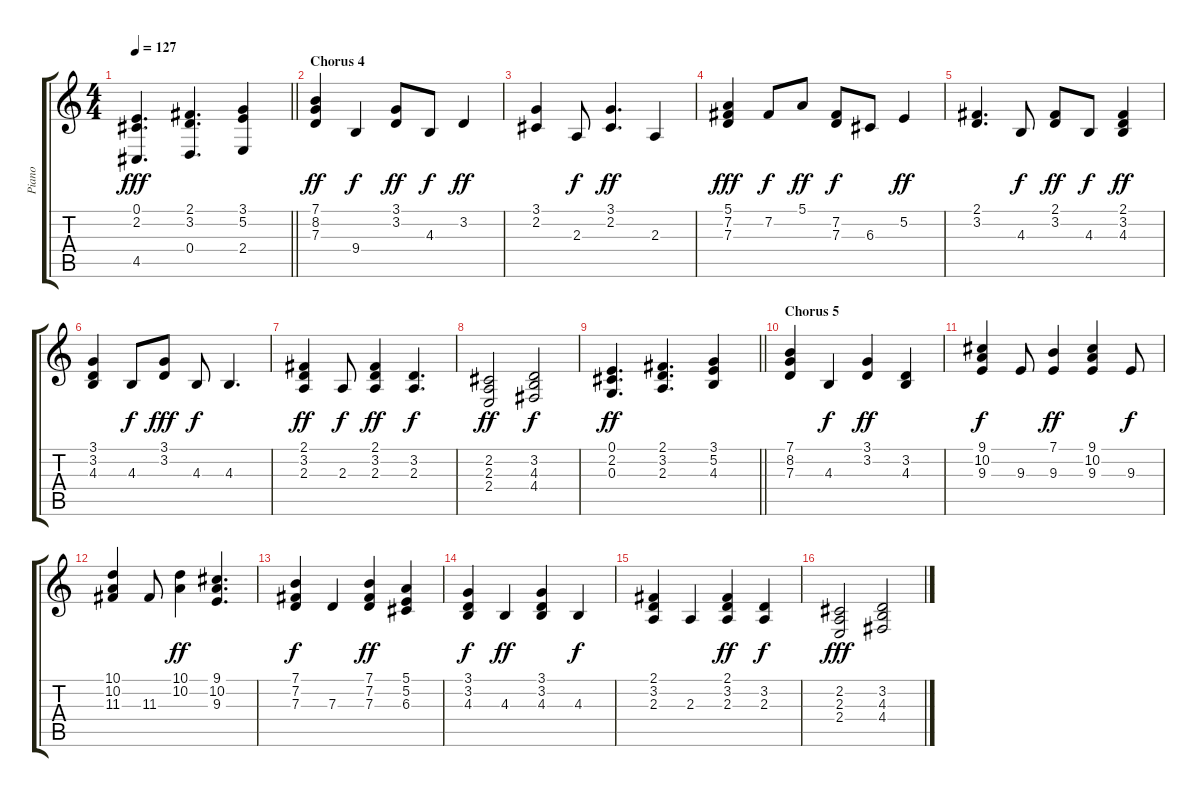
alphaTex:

\track ("Piano" "Piano") {instrument acousticgrandpiano}
\staff {score tabs}
\tuning (E4 B3 G3 D3 A2 E2) {hide}
\ts (4 4)
\tempo 127
\clef g2
\barLineRight lightlight
\ks c
(0.1 2.2 4.5).4{d dy fff} (2.1 3.2 0.4).4{d} (3.1 5.2 2.4).4 |
\section ("" "Chorus 4")
(7.1 8.2 7.3).4{dy ff} 9.4.4{dy f} (3.1 3.2).8{dy ff} 4.3.8{dy f} 3.2.4{dy ff} |
(3.1 2.2).4 2.3.8{dy f} (3.1 2.2).4{d dy ff} 2.3.4 |
(5.1 7.2 7.3).4{dy fff} 7.2.8{dy f} 5.1.8{dy ff} (7.2 7.3).8{dy f} 6.3.8 5.2.4{dy ff} |
(2.1 3.2).4{d} 4.3.8{dy f} (2.1 3.2).8{dy ff} 4.3.8{dy f} (2.1 3.2 4.3).4{dy ff} |
(3.1 3.2 4.3).4 4.3.8{dy f} (3.1 3.2).8{dy fff} 4.3.8{dy f} 4.3.4{d} |
(2.1 3.2 2.3).4{dy ff} 2.3.8{dy f} (2.1 3.2 2.3).4{dy ff} (3.2 2.3).4{d dy f} |
(2.2 2.3 2.4).2{dy ff} (3.2 4.3 4.4).2{dy f} |
\barLineRight lightlight
(0.1 2.2 0.3).4{d dy ff} (2.1 3.2 2.3).4{d} (3.1 5.2 4.3).4 |
\section ("" "Chorus 5")
(7.1 8.2 7.3).4 4.3.4{dy f} (3.1 3.2).4{dy ff} (3.2 4.3).4 |
(9.1 10.2 9.3).4{dy f} 9.3.8 (7.1 9.3).4{dy ff} (9.1 10.2 9.3).4 9.3.8{dy f} |
(10.1 10.2 11.3).4 11.3.8 (10.1 10.2).4{dy ff} (9.1 10.2 9.3).4{d} |
(7.1 7.2 7.3).4{dy f} 7.3.4 (7.1 7.2 7.3).4{dy ff} (5.1 5.2 6.3).4 |
(3.1 3.2 4.3).4{dy f} 4.3.4{dy ff} (3.1 3.2 4.3).4 4.3.4{dy f} |
(2.1 3.2 2.3).4 2.3.4 (2.1 3.2 2.3).4{dy ff} (3.2 2.3).4{dy f} |
(2.2 2.3 2.4).2{dy fff} (3.2 4.3 4.4).2
